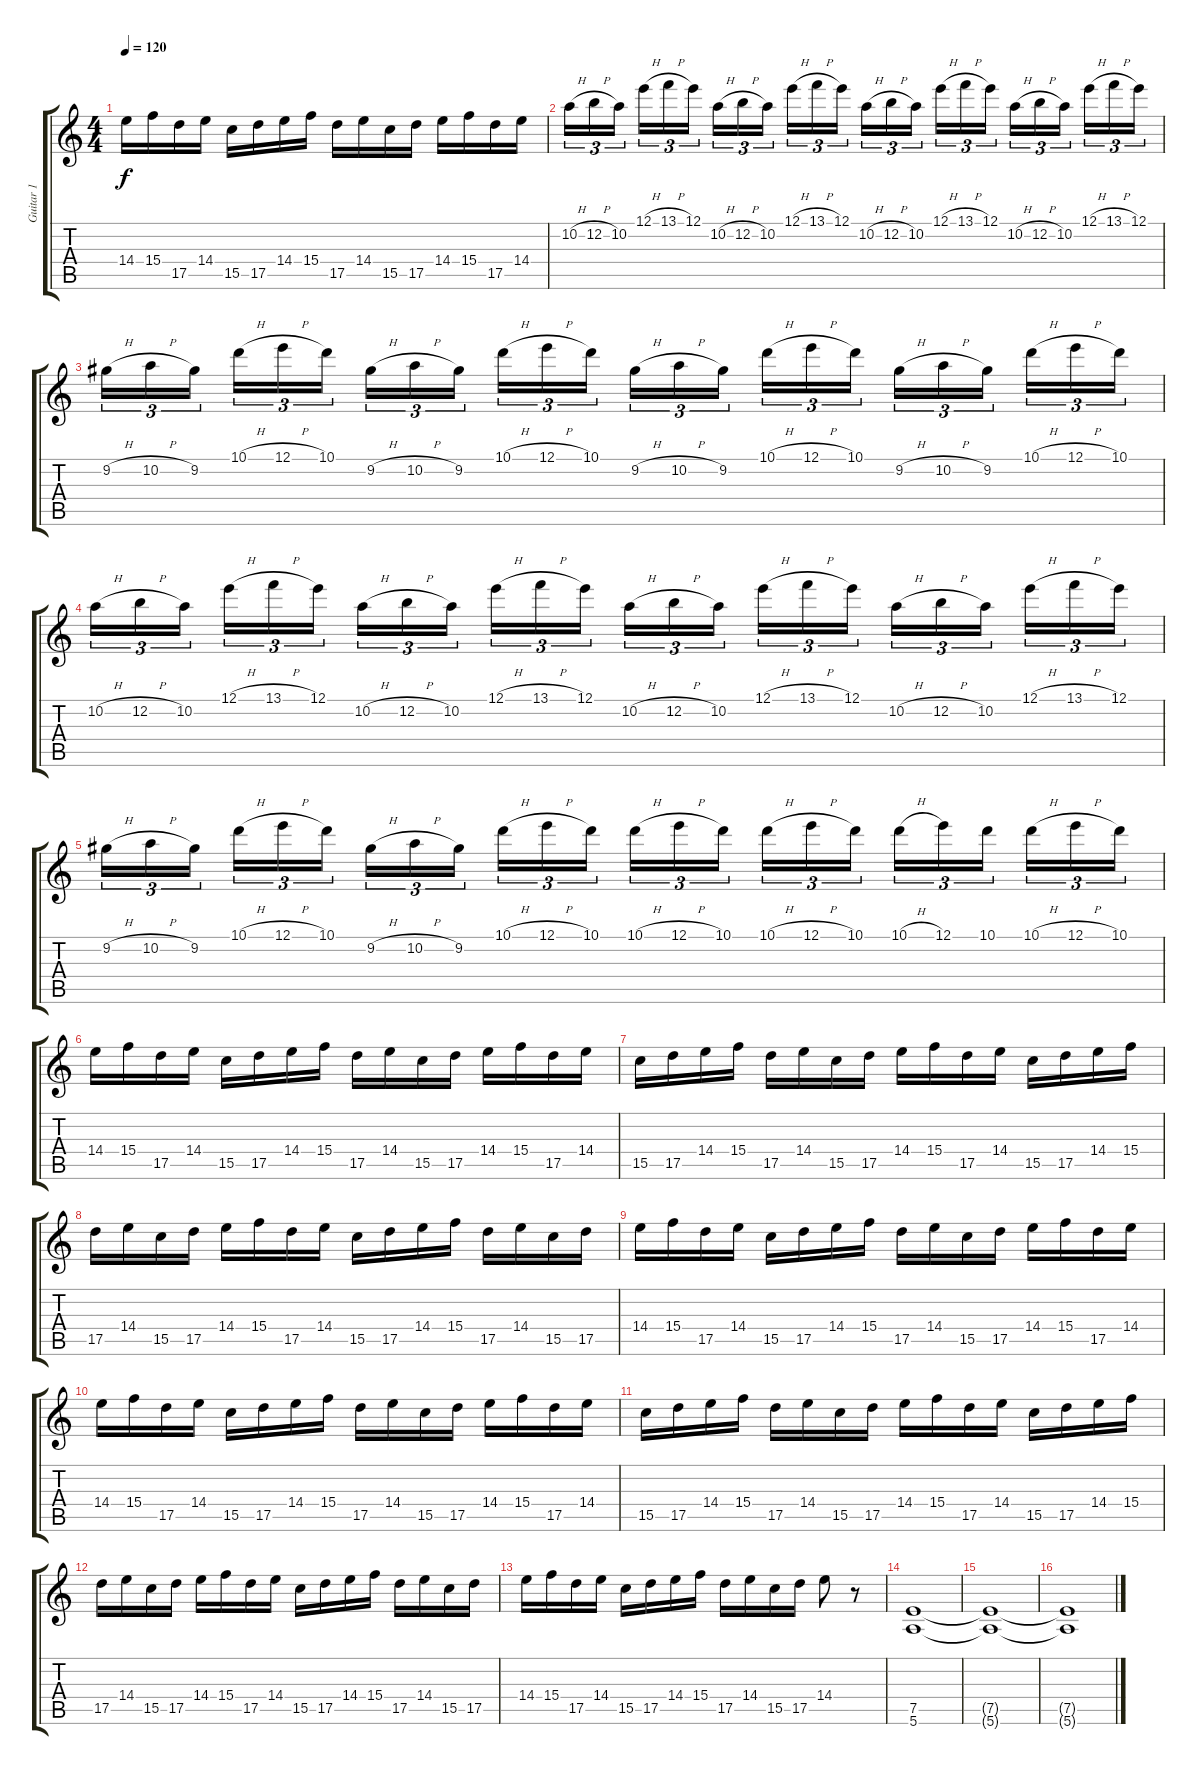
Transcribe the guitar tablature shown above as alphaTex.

\track ("Guitar 1" "Guitar 1") {instrument distortionguitar}
\staff {score tabs}
\tuning (E4 B3 G3 D3 A2 E2) {hide}
\ts (4 4)
\tempo 120
\clef g2
\ks c
14.4.16{dy f} 15.4.16 17.5.16 14.4.16 15.5.16 17.5.16 14.4.16 15.4.16 17.5.16 14.4.16 15.5.16 17.5.16 14.4.16 15.4.16 17.5.16 14.4.16 |
10.2{h}.16{tu (3 2)} 12.2{h}.16{tu (3 2)} 10.2.16{tu (3 2)} 12.1{h}.16{tu (3 2)} 13.1{h}.16{tu (3 2)} 12.1.16{tu (3 2)} 10.2{h}.16{tu (3 2)} 12.2{h}.16{tu (3 2)} 10.2.16{tu (3 2)} 12.1{h}.16{tu (3 2)} 13.1{h}.16{tu (3 2)} 12.1.16{tu (3 2)} 10.2{h}.16{tu (3 2)} 12.2{h}.16{tu (3 2)} 10.2.16{tu (3 2)} 12.1{h}.16{tu (3 2)} 13.1{h}.16{tu (3 2)} 12.1.16{tu (3 2)} 10.2{h}.16{tu (3 2)} 12.2{h}.16{tu (3 2)} 10.2.16{tu (3 2)} 12.1{h}.16{tu (3 2)} 13.1{h}.16{tu (3 2)} 12.1.16{tu (3 2)} |
9.2{h}.16{tu (3 2)} 10.2{h}.16{tu (3 2)} 9.2.16{tu (3 2)} 10.1{h}.16{tu (3 2)} 12.1{h}.16{tu (3 2)} 10.1.16{tu (3 2)} 9.2{h}.16{tu (3 2)} 10.2{h}.16{tu (3 2)} 9.2.16{tu (3 2)} 10.1{h}.16{tu (3 2)} 12.1{h}.16{tu (3 2)} 10.1.16{tu (3 2)} 9.2{h}.16{tu (3 2)} 10.2{h}.16{tu (3 2)} 9.2.16{tu (3 2)} 10.1{h}.16{tu (3 2)} 12.1{h}.16{tu (3 2)} 10.1.16{tu (3 2)} 9.2{h}.16{tu (3 2)} 10.2{h}.16{tu (3 2)} 9.2.16{tu (3 2)} 10.1{h}.16{tu (3 2)} 12.1{h}.16{tu (3 2)} 10.1.16{tu (3 2)} |
10.2{h}.16{tu (3 2)} 12.2{h}.16{tu (3 2)} 10.2.16{tu (3 2)} 12.1{h}.16{tu (3 2)} 13.1{h}.16{tu (3 2)} 12.1.16{tu (3 2)} 10.2{h}.16{tu (3 2)} 12.2{h}.16{tu (3 2)} 10.2.16{tu (3 2)} 12.1{h}.16{tu (3 2)} 13.1{h}.16{tu (3 2)} 12.1.16{tu (3 2)} 10.2{h}.16{tu (3 2)} 12.2{h}.16{tu (3 2)} 10.2.16{tu (3 2)} 12.1{h}.16{tu (3 2)} 13.1{h}.16{tu (3 2)} 12.1.16{tu (3 2)} 10.2{h}.16{tu (3 2)} 12.2{h}.16{tu (3 2)} 10.2.16{tu (3 2)} 12.1{h}.16{tu (3 2)} 13.1{h}.16{tu (3 2)} 12.1.16{tu (3 2)} |
9.2{h}.16{tu (3 2)} 10.2{h}.16{tu (3 2)} 9.2.16{tu (3 2)} 10.1{h}.16{tu (3 2)} 12.1{h}.16{tu (3 2)} 10.1.16{tu (3 2)} 9.2{h}.16{tu (3 2)} 10.2{h}.16{tu (3 2)} 9.2.16{tu (3 2)} 10.1{h}.16{tu (3 2)} 12.1{h}.16{tu (3 2)} 10.1.16{tu (3 2)} 10.1{h}.16{tu (3 2)} 12.1{h}.16{tu (3 2)} 10.1.16{tu (3 2)} 10.1{h}.16{tu (3 2)} 12.1{h}.16{tu (3 2)} 10.1.16{tu (3 2)} 10.1{h}.16{tu (3 2)} 12.1.16{tu (3 2)} 10.1.16{tu (3 2)} 10.1{h}.16{tu (3 2)} 12.1{h}.16{tu (3 2)} 10.1.16{tu (3 2)} |
14.4.16 15.4.16 17.5.16 14.4.16 15.5.16 17.5.16 14.4.16 15.4.16 17.5.16 14.4.16 15.5.16 17.5.16 14.4.16 15.4.16 17.5.16 14.4.16 |
15.5.16 17.5.16 14.4.16 15.4.16 17.5.16 14.4.16 15.5.16 17.5.16 14.4.16 15.4.16 17.5.16 14.4.16 15.5.16 17.5.16 14.4.16 15.4.16 |
17.5.16 14.4.16 15.5.16 17.5.16 14.4.16 15.4.16 17.5.16 14.4.16 15.5.16 17.5.16 14.4.16 15.4.16 17.5.16 14.4.16 15.5.16 17.5.16 |
14.4.16 15.4.16 17.5.16 14.4.16 15.5.16 17.5.16 14.4.16 15.4.16 17.5.16 14.4.16 15.5.16 17.5.16 14.4.16 15.4.16 17.5.16 14.4.16 |
14.4.16 15.4.16 17.5.16 14.4.16 15.5.16 17.5.16 14.4.16 15.4.16 17.5.16 14.4.16 15.5.16 17.5.16 14.4.16 15.4.16 17.5.16 14.4.16 |
15.5.16 17.5.16 14.4.16 15.4.16 17.5.16 14.4.16 15.5.16 17.5.16 14.4.16 15.4.16 17.5.16 14.4.16 15.5.16 17.5.16 14.4.16 15.4.16 |
17.5.16 14.4.16 15.5.16 17.5.16 14.4.16 15.4.16 17.5.16 14.4.16 15.5.16 17.5.16 14.4.16 15.4.16 17.5.16 14.4.16 15.5.16 17.5.16 |
14.4.16 15.4.16 17.5.16 14.4.16 15.5.16 17.5.16 14.4.16 15.4.16 17.5.16 14.4.16 15.5.16 17.5.16 14.4.8 r.8 |
(7.5 5.6).1 |
(7.5{t} 5.6{t}).1{volume 16} |
(7.5{t} 5.6{t}).1
